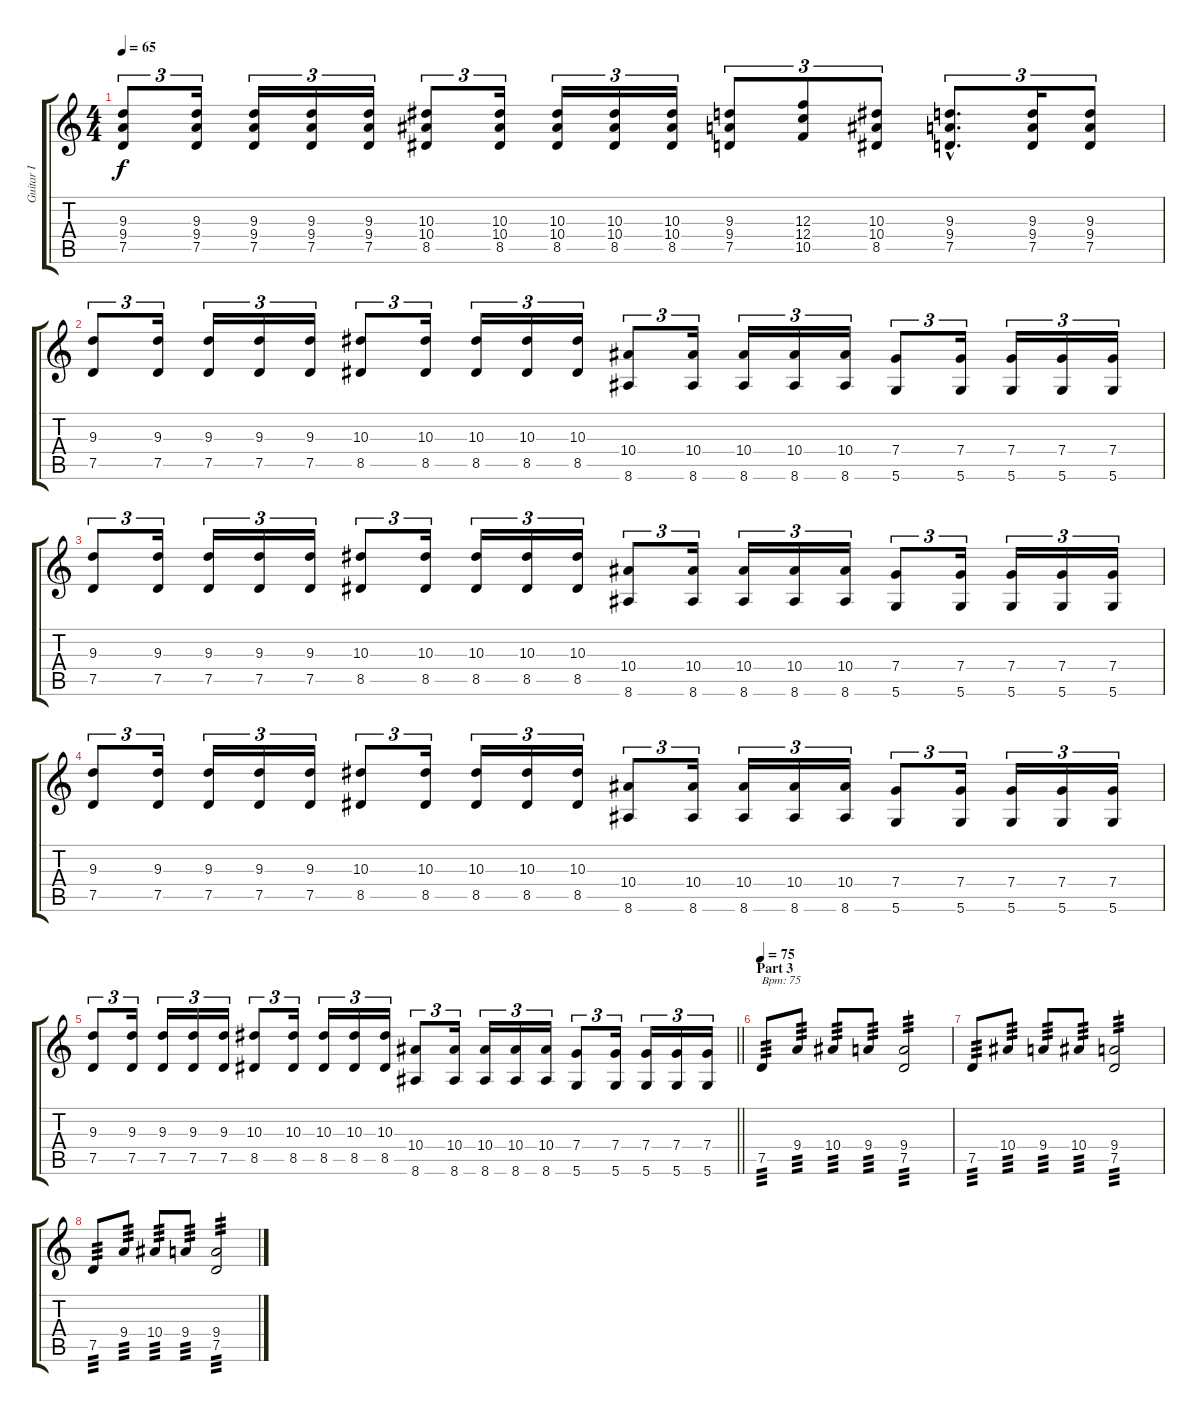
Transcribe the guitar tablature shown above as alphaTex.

\track ("Guitar I" "Guitar I") {instrument distortionguitar}
\staff {score tabs}
\tuning (D4 A3 F3 C3 G2 D2) {hide}
\ts (4 4)
\tempo 65
\clef g2
\ks c
(9.3 9.4 7.5).8{tu (3 2) dy f} (9.3 9.4 7.5).16{tu (3 2)} (9.3 9.4 7.5).16{tu (3 2)} (9.3 9.4 7.5).16{tu (3 2)} (9.3 9.4 7.5).16{tu (3 2)} (10.3 10.4 8.5).8{tu (3 2)} (10.3 10.4 8.5).16{tu (3 2)} (10.3 10.4 8.5).16{tu (3 2)} (10.3 10.4 8.5).16{tu (3 2)} (10.3 10.4 8.5).16{tu (3 2)} (9.3 9.4 7.5).8{tu (3 2)} (12.3 12.4 10.5).8{tu (3 2)} (10.3 10.4 8.5).8{tu (3 2)} (9.3{hac} 9.4{hac} 7.5{hac}).8{d tu (3 2)} (9.3 9.4 7.5).16{tu (3 2)} (9.3 9.4 7.5).8{tu (3 2)} |
(9.3 7.5).8{tu (3 2)} (9.3 7.5).16{tu (3 2)} (9.3 7.5).16{tu (3 2)} (9.3 7.5).16{tu (3 2)} (9.3 7.5).16{tu (3 2)} (10.3 8.5).8{tu (3 2)} (10.3 8.5).16{tu (3 2)} (10.3 8.5).16{tu (3 2)} (10.3 8.5).16{tu (3 2)} (10.3 8.5).16{tu (3 2)} (10.4 8.6).8{tu (3 2)} (10.4 8.6).16{tu (3 2)} (10.4 8.6).16{tu (3 2)} (10.4 8.6).16{tu (3 2)} (10.4 8.6).16{tu (3 2)} (7.4 5.6).8{tu (3 2)} (7.4 5.6).16{tu (3 2)} (7.4 5.6).16{tu (3 2)} (7.4 5.6).16{tu (3 2)} (7.4 5.6).16{tu (3 2)} |
(9.3 7.5).8{tu (3 2)} (9.3 7.5).16{tu (3 2)} (9.3 7.5).16{tu (3 2)} (9.3 7.5).16{tu (3 2)} (9.3 7.5).16{tu (3 2)} (10.3 8.5).8{tu (3 2)} (10.3 8.5).16{tu (3 2)} (10.3 8.5).16{tu (3 2)} (10.3 8.5).16{tu (3 2)} (10.3 8.5).16{tu (3 2)} (10.4 8.6).8{tu (3 2)} (10.4 8.6).16{tu (3 2)} (10.4 8.6).16{tu (3 2)} (10.4 8.6).16{tu (3 2)} (10.4 8.6).16{tu (3 2)} (7.4 5.6).8{tu (3 2)} (7.4 5.6).16{tu (3 2)} (7.4 5.6).16{tu (3 2)} (7.4 5.6).16{tu (3 2)} (7.4 5.6).16{tu (3 2)} |
(9.3 7.5).8{tu (3 2)} (9.3 7.5).16{tu (3 2)} (9.3 7.5).16{tu (3 2)} (9.3 7.5).16{tu (3 2)} (9.3 7.5).16{tu (3 2)} (10.3 8.5).8{tu (3 2)} (10.3 8.5).16{tu (3 2)} (10.3 8.5).16{tu (3 2)} (10.3 8.5).16{tu (3 2)} (10.3 8.5).16{tu (3 2)} (10.4 8.6).8{tu (3 2)} (10.4 8.6).16{tu (3 2)} (10.4 8.6).16{tu (3 2)} (10.4 8.6).16{tu (3 2)} (10.4 8.6).16{tu (3 2)} (7.4 5.6).8{tu (3 2)} (7.4 5.6).16{tu (3 2)} (7.4 5.6).16{tu (3 2)} (7.4 5.6).16{tu (3 2)} (7.4 5.6).16{tu (3 2)} |
\barLineRight lightlight
(9.3 7.5).8{tu (3 2)} (9.3 7.5).16{tu (3 2)} (9.3 7.5).16{tu (3 2)} (9.3 7.5).16{tu (3 2)} (9.3 7.5).16{tu (3 2)} (10.3 8.5).8{tu (3 2)} (10.3 8.5).16{tu (3 2)} (10.3 8.5).16{tu (3 2)} (10.3 8.5).16{tu (3 2)} (10.3 8.5).16{tu (3 2)} (10.4 8.6).8{tu (3 2)} (10.4 8.6).16{tu (3 2)} (10.4 8.6).16{tu (3 2)} (10.4 8.6).16{tu (3 2)} (10.4 8.6).16{tu (3 2)} (7.4 5.6).8{tu (3 2)} (7.4 5.6).16{tu (3 2)} (7.4 5.6).16{tu (3 2)} (7.4 5.6).16{tu (3 2)} (7.4 5.6).16{tu (3 2)} |
\section ("" "Part 3")
\tempo 75
7.5.8{txt "Bpm: 75" tp 3} 9.4.8{tp 3} 10.4.8{tp 3} 9.4.8{tp 3} (9.4 7.5).2{tp 3} |
7.5.8{tp 3} 10.4.8{tp 3} 9.4.8{tp 3} 10.4.8{tp 3} (9.4 7.5).2{tp 3} |
7.5.8{tp 3} 9.4.8{tp 3} 10.4.8{tp 3} 9.4.8{tp 3} (9.4 7.5).2{tp 3}
